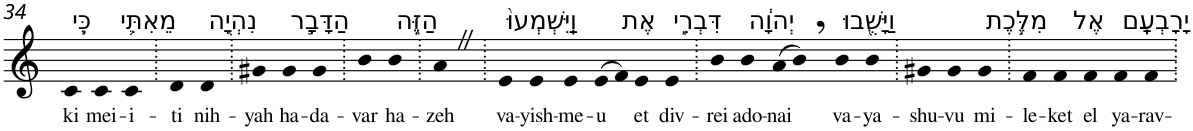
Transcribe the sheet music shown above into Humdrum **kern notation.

**kern	**text
*part1	*part1
*staff1	*staff1
*I"Piano	*
*I'Pno	*
!!LO:PB:g=z
*clefG2	*
*k[]	*
=34	=34
!LO:TX:a:t=כִּ֧י	!
!	!LO:LY:b
4c	ki
!LO:TX:a:t=מֵאִתִּ֛י	!
!	!LO:LY:b
4c	mei-
!	!LO:LY:b
4c	-i-
=35.	=35.
!	!LO:LY:b
4d	-ti
!LO:TX:a:t=נִהְיָ֖ה	!
!	!LO:LY:b
4d	nih-
=36.	=36.
!	!LO:LY:b
4g#X	-yah
!LO:TX:a:t=הַדָּבָ֣ר	!
!	!LO:LY:b
4g#	ha-
!	!LO:LY:b
4g#	-da-
=37.	=37.
!	!LO:LY:b
4b	-var
!LO:TX:a:t=הַזֶּ֑ה	!
!	!LO:LY:b
4b	ha-
=38.	=38.
!	!LO:LY:b
4aZ	-zeh
=39.	=39.
!LO:TX:a:t=וַֽיִּשְׁמְעוּ֙	!
!	!LO:LY:b
4e	va-
!	!LO:LY:b
4e	-yish-
!	!LO:LY:b
4e	-me-
!	!LO:LY:b
(>8e	-u
8f)	.
!LO:TX:a:t=אֶת	!
!	!LO:LY:b
4e	et
!LO:TX:a:t=דִּבְרֵ֣י	!
!	!LO:LY:b
4e	div-
=40.	=40.
!	!LO:LY:b
4b	-rei
!LO:TX:a:t=יְהוָ֔ה	!
!	!LO:LY:b
4b	ado-
!	!LO:LY:b
(>8a	-nai
8b,)	.
!LO:TX:a:t=וַיָּשֻׁ֖בוּ	!
!	!LO:LY:b
4b	va-
!	!LO:LY:b
4b	-ya-
=41.	=41.
!	!LO:LY:b
4g#X	-shu-
!	!LO:LY:b
4g#	-vu
!LO:TX:a:t=מִלֶּ֥כֶת	!
!	!LO:LY:b
4g#	mi-
=42.	=42.
!	!LO:LY:b
4f	-le-
!	!LO:LY:b
4f	-ket
!LO:TX:a:t=אֶל	!
!	!LO:LY:b
4f	el
!LO:TX:a:t=יָרָבְעָֽם	!
!	!LO:LY:b
4f	ya-
!	!LO:LY:b
4f	-rav-
=.	=.
*-	*-
